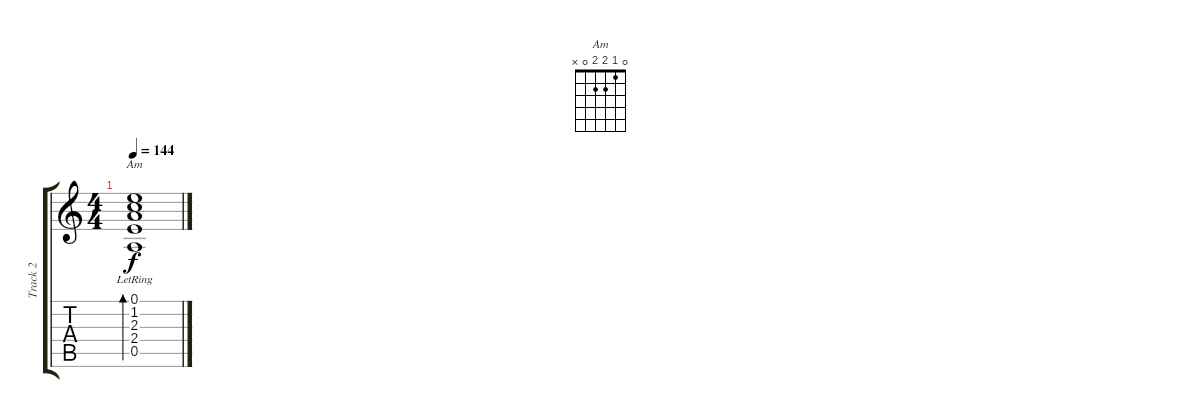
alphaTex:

\track ("Track 2" "Track 2") {instrument acousticguitarnylon}
\staff {score tabs}
\tuning (E4 B3 G3 D3 A2 E2) {hide}
\chord ("Am" 0 1 2 2 0 x)
\ts (4 4)
\tempo 144
\clef g2
\ks c
(0.1{lr} 1.2{lr} 2.3{lr} 2.4{lr} 0.5{lr}).1{bd 240 ch "Am" dy f}
